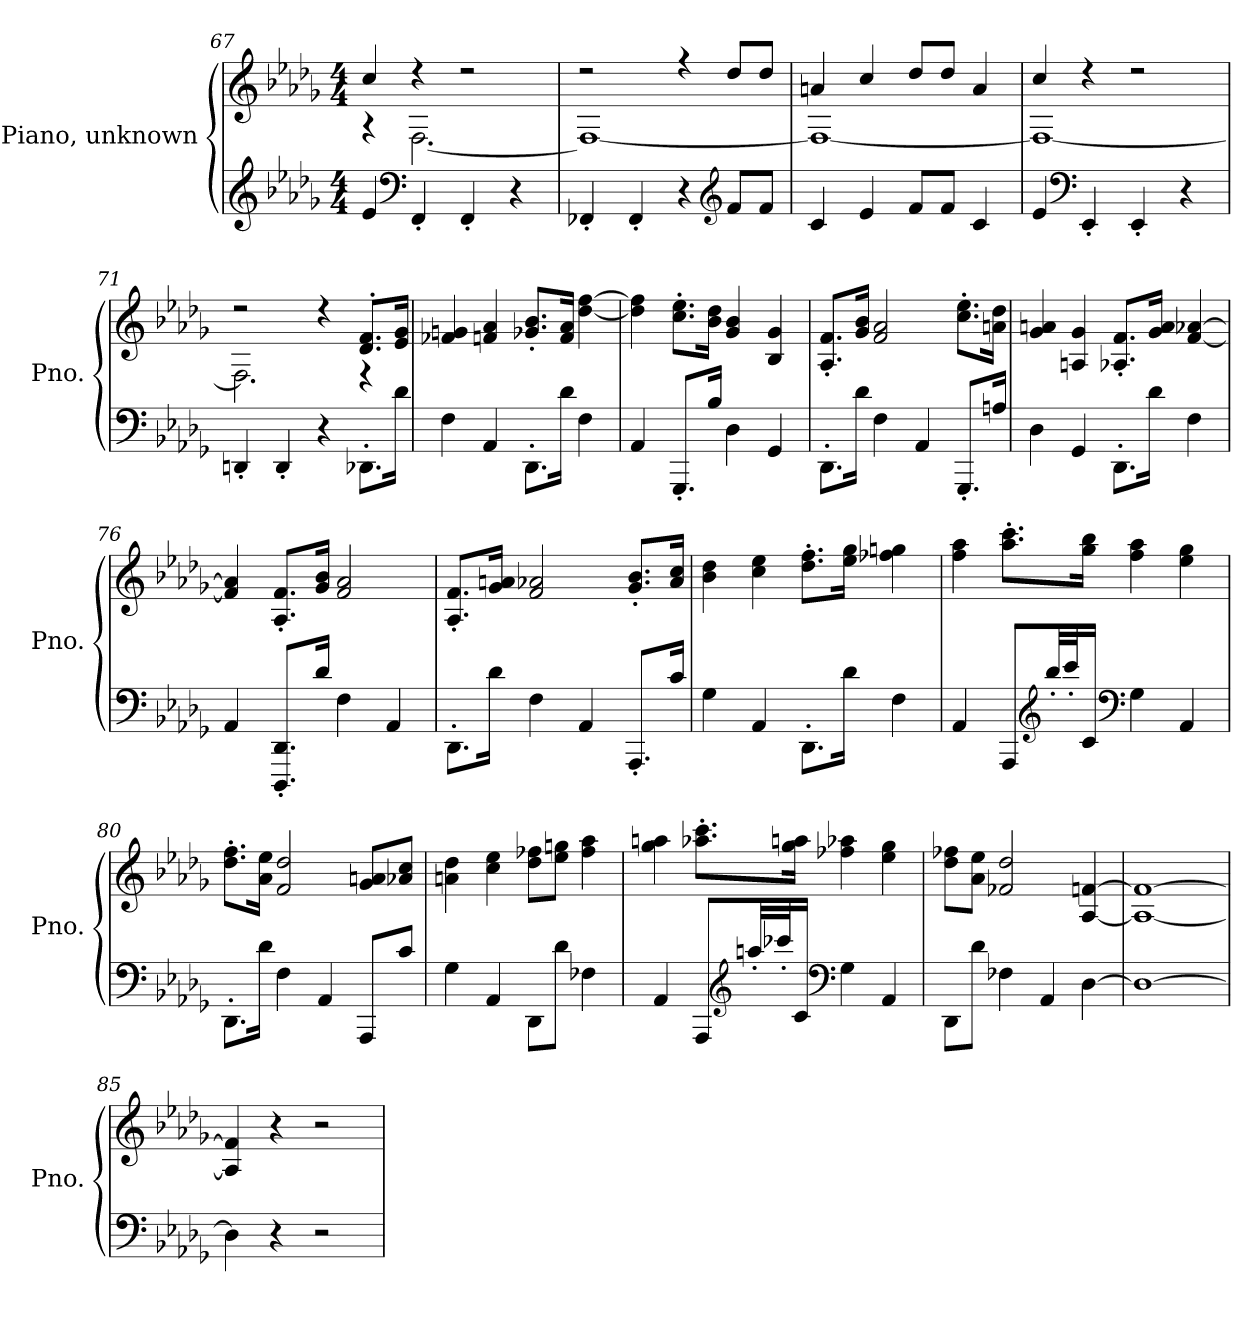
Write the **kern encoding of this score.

**kern	**kern
*part1	*part1
*staff2	*staff1
*I"Piano, unknown	*
*I'Pno.	*
!!LO:PB:g=z
*clefG2	*clefG2
*k[b-e-a-d-g-]	*k[b-e-a-d-g-]
*M4/4	*M4/4
=67	=67
*	*^
4e-/	4cc/	4r
*clefF4	*	*
4FF'/	4r	[2.F\
4FF'/	2r	.
4r	.	.
=68	=68	=68
4FF-X'/	2r	1F_
4FF-'/	.	.
4r	4r	.
*clefG2	*	*
8f/L	8dd-/L	.
8f/J	8dd-/J	.
=69	=69	=69
4c/	4an/	1F_
4e-/	4cc/	.
8f/L	8dd-/L	.
8f/J	8dd-/J	.
4c/	4a/	.
=70	=70	=70
4e-/	4cc/	1F_
*clefF4	*	*
4EE-'/	4r	.
4EE-'/	2r	.
4r	.	.
=71	=71	=71
4DDn'/	2r	2.F\]
4DD'/	.	.
4r	4r	.
8.DD-X'\L	8.d-/' 8.f/'L	4r
16d-\Jk	16e-/ 16g-/Jk	.
*	*v	*v
!!LO:LB:g=z
=72	=72
4F\	4f-X/ 4gn/
4AA-/	4fn/ 4a-/
8.DD-'\L	8.g-X/' 8.b-/'L
16d-\Jk	16f/ 16a-/Jk
4F\	[4dd-\ [4ff\
=73	=73
4AA-/	4dd-\] 4ff\]
8.GGG-'/L	8.cc\' 8.ee-\'L
16B-/Jk	16b-\ 16dd-\Jk
4D-\	4g-/ 4b-/
4GG-/	4B-/ 4g-/
=74	=74
8.DD-'\L	8.A-/' 8.f/'L
16d-\Jk	16g-/ 16b-/Jk
4F\	2f/ 2a-/
4AA-/	.
8.GGG-'/L	8.cc\' 8.ee-\'L
16An/Jk	16an\ 16dd-\Jk
=75	=75
4D-\	4g-/ 4an/
4GG-/	4An/ 4g-/
8.DD-'\L	8.A-X/' 8.f/'L
16d-\Jk	16g-/ 16a/Jk
4F\	[4f/ [4a-X/
=76	=76
4AA-/	4f/] 4a-/]
8.DDD-/' 8.DD-/'L	8.A-/' 8.f/'L
16d-/Jk	16g-/ 16b-/Jk
4F\	2f/ 2a-/
4AA-/	.
!!LO:LB:g=z
=77	=77
8.DD-'\L	8.A-/' 8.f/'L
16d-\Jk	16g-/ 16an/Jk
4F\	2f/ 2a-X/
4AA-/	.
8.AAA-'/L	8.g-/' 8.b-/'L
16c/Jk	16a-/ 16cc/Jk
=78	=78
4G-\	4b-\ 4dd-\
4AA-/	4cc\ 4ee-\
8.DD-'\L	8.dd-\' 8.ff\'L
16d-\Jk	16ee-\ 16gg-\Jk
4F\	4ff-X\ 4ggn\
=79	=79
4AA-/	4ff\ 4aa-\
8AAA-/L	8.aa-\' 8.ccc\'L
*clefG2	*
32bb-'/LL	.
32ccc'/J	.
16c/JJ	16gg-\ 16bb-\Jk
*clefF4	*
4G-\	4ff\ 4aa-\
4AA-/	4ee-\ 4gg-\
=80	=80
8.DD-'\L	8.dd-\' 8.ff\'L
16d-\Jk	16a-\ 16ee-\Jk
4F\	2f/ 2dd-/
4AA-/	.
8AAA-/L	8g-/ 8an/L
8c/J	8a-X/ 8cc/J
!!LO:LB:g=z
=81	=81
4G-\	4an\ 4dd-\
4AA-/	4cc\ 4ee-\
8DD-\L	8dd-\ 8ff-X\L
8d-\J	8ee-\ 8ggn\J
4F-X\	4ff-\ 4aa-\
=82	=82
4AA-/	4gg-\ 4aan\
8AAA-/L	8.aa-X\' 8.ccc\'L
*clefG2	*
32aan'/LL	.
32ccc-X'/J	.
16c/JJ	16gg-\ 16aan\Jk
*clefF4	*
4G-\	4ff-X\ 4aa-X\
4AA-/	4ee-\ 4gg-\
=83	=83
8DD-\L	8dd-\ 8ff-X\L
8d-\J	8a-\ 8ee-\J
4F-X\	2f-X/ 2dd-/
4AA-/	.
[4D-\	[4A-/ [4fn/
=84	=84
1D-_	1A-_ 1f_
=85	=85
4D-\]	4A-/] 4f/]
4r	4r
2r	2r
=	=
*-	*-
